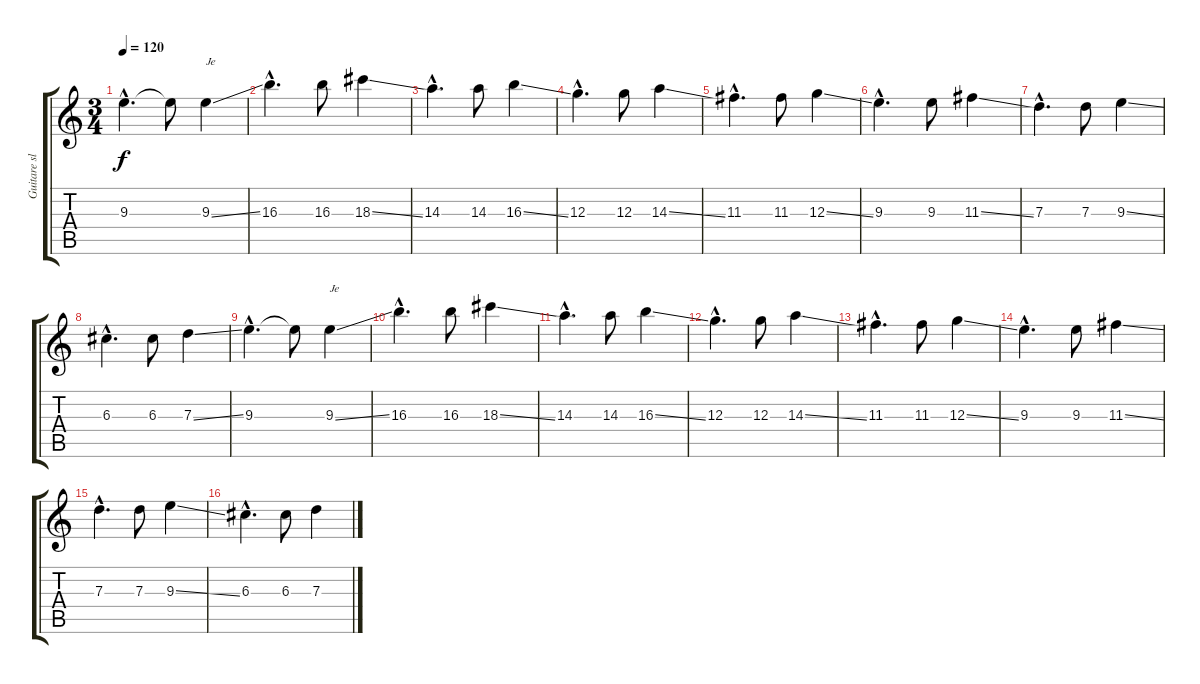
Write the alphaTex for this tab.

\track ("Guitare slide" "Guitare sl") {instrument acousticguitarsteel}
\staff {score tabs}
\tuning (E4 B3 G3 D3 A2 E2) {hide}
\ts (3 4)
\tempo 120
\clef g2
\ks c
9.3{hac}.4{d dy f} 9.3{t}.8 9.3{ss}.4{txt "Je"} |
16.3{hac}.4{d} 16.3.8 18.3{ss}.4 |
14.3{hac}.4{d} 14.3.8 16.3{ss}.4 |
12.3{hac}.4{d} 12.3.8 14.3{ss}.4 |
11.3{hac}.4{d} 11.3.8 12.3{ss}.4 |
9.3{hac}.4{d} 9.3.8 11.3{ss}.4 |
7.3{hac}.4{d} 7.3.8 9.3{ss}.4 |
6.3{hac}.4{d} 6.3.8 7.3{ss}.4 |
9.3{hac}.4{d} 9.3{t}.8 9.3{ss}.4{txt "Je"} |
16.3{hac}.4{d} 16.3.8 18.3{ss}.4 |
14.3{hac}.4{d} 14.3.8 16.3{ss}.4 |
12.3{hac}.4{d} 12.3.8 14.3{ss}.4 |
11.3{hac}.4{d} 11.3.8 12.3{ss}.4 |
9.3{hac}.4{d} 9.3.8 11.3{ss}.4 |
7.3{hac}.4{d} 7.3.8 9.3{ss}.4 |
6.3{hac}.4{d} 6.3.8 7.3{ss}.4
